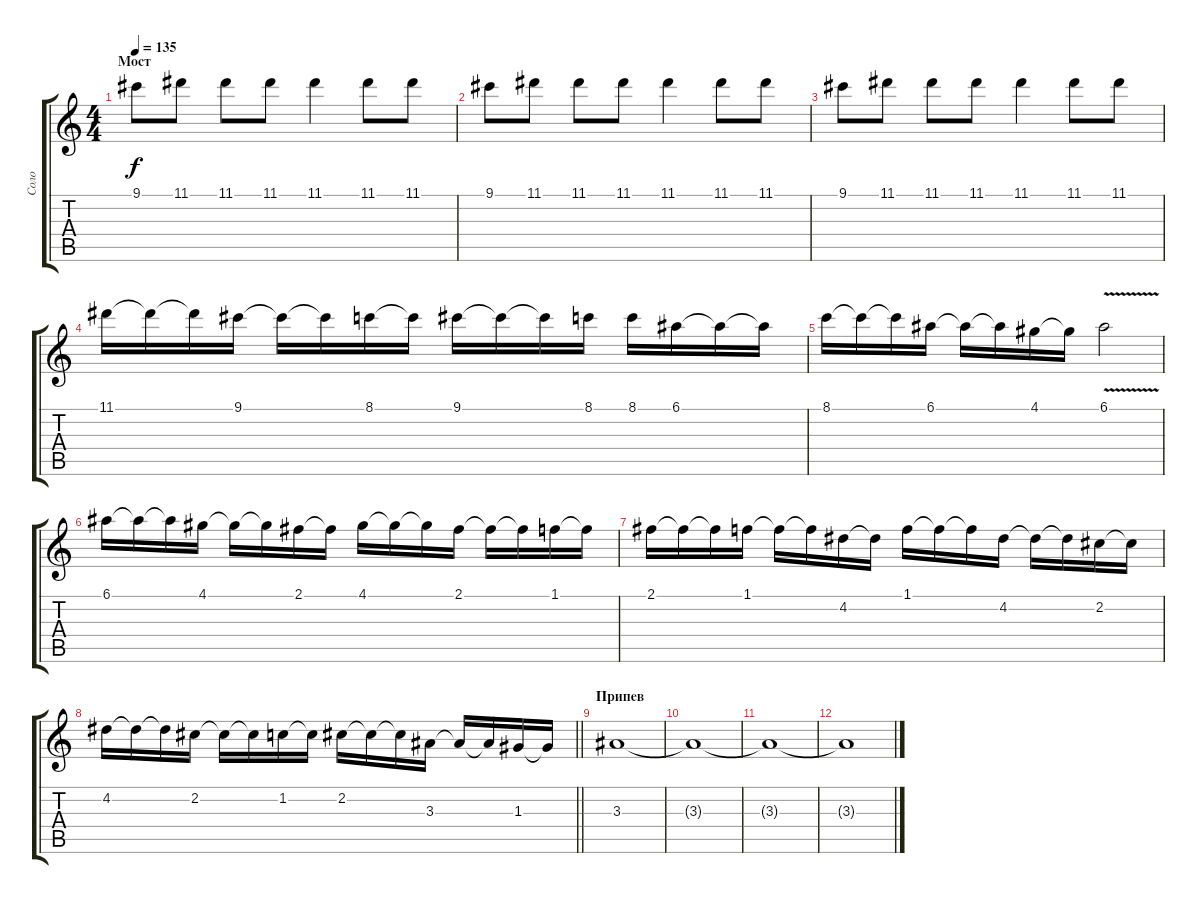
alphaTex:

\track ("Соло" "Соло") {instrument distortionguitar}
\staff {score tabs}
\tuning (E4 B3 G3 D3 A2 E2) {hide}
\ts (4 4)
\section ("" "Мост")
\tempo 135
\clef g2
\ks c
9.1.8{dy f volume 10} 11.1.8 11.1.8 11.1.8 11.1.4 11.1.8 11.1.8 |
9.1.8 11.1.8 11.1.8 11.1.8 11.1.4 11.1.8 11.1.8 |
9.1.8 11.1.8 11.1.8 11.1.8 11.1.4 11.1.8 11.1.8 |
11.1.16 11.1{t}.16 11.1{t}.16 9.1.16 9.1{t}.16 9.1{t}.16 8.1.16 8.1{t}.16 9.1.16 9.1{t}.16 9.1{t}.16 8.1.16 8.1.16 6.1.16 6.1{t}.16 6.1{t}.16 |
8.1.16 8.1{t}.16 8.1{t}.16 6.1.16 6.1{t}.16 6.1{t}.16 4.1.16 4.1{t}.16 6.1{v}.2 |
6.1.16 6.1{t}.16 6.1{t}.16 4.1.16 4.1{t}.16 4.1{t}.16 2.1.16 2.1{t}.16 4.1.16 4.1{t}.16 4.1{t}.16 2.1.16 2.1{t}.16 2.1{t}.16 1.1.16 1.1{t}.16 |
2.1.16 2.1{t}.16 2.1{t}.16 1.1.16 1.1{t}.16 1.1{t}.16 4.2.16 4.2{t}.16 1.1.16 1.1{t}.16 1.1{t}.16 4.2.16 4.2{t}.16 4.2{t}.16 2.2.16 2.2{t}.16 |
\barLineRight lightlight
4.2.16 4.2{t}.16 4.2{t}.16 2.2.16 2.2{t}.16 2.2{t}.16 1.2.16 1.2{t}.16 2.2.16 2.2{t}.16 2.2{t}.16 3.3.16 3.3{t}.16 3.3{t}.16 1.3.16 1.3{t}.16 |
\section ("" "Припев")
3.3.1 |
3.3{t}.1 |
3.3{t}.1 |
3.3{t}.1
